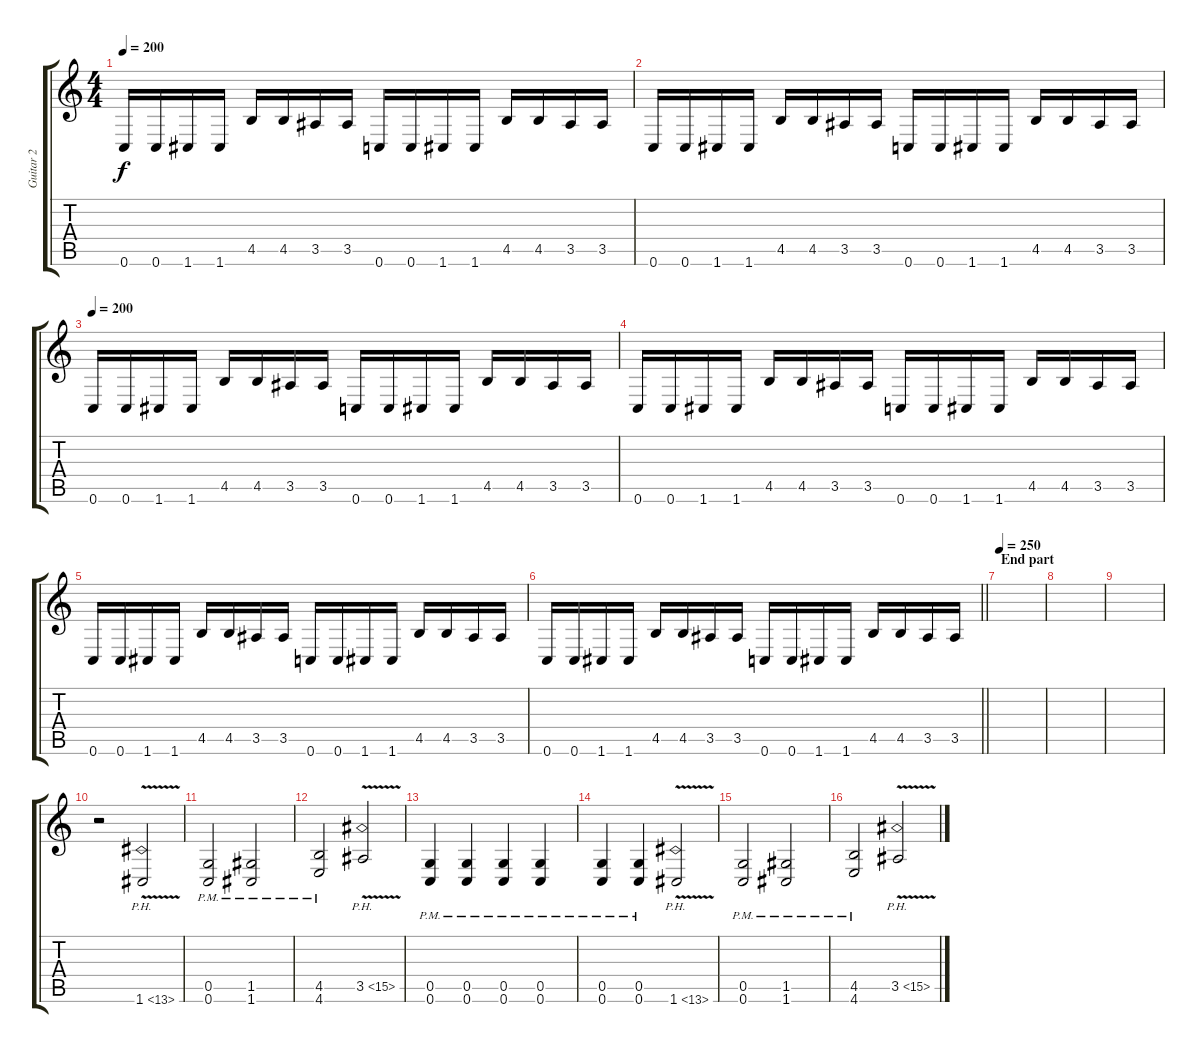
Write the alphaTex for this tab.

\track ("Guitar 2" "Guitar 2") {instrument distortionguitar}
\staff {score tabs}
\tuning (D4 A3 F3 C3 G2 C2) {hide}
\ts (4 4)
\tempo 200
\clef g2
\ks c
0.6.16{dy f} 0.6.16 1.6.16 1.6.16 4.5.16 4.5.16 3.5.16 3.5.16 0.6.16 0.6.16 1.6.16 1.6.16 4.5.16 4.5.16 3.5.16 3.5.16 |
0.6.16 0.6.16 1.6.16 1.6.16 4.5.16 4.5.16 3.5.16 3.5.16 0.6.16 0.6.16 1.6.16 1.6.16 4.5.16 4.5.16 3.5.16 3.5.16 |
\tempo 200
0.6.16 0.6.16 1.6.16 1.6.16 4.5.16 4.5.16 3.5.16 3.5.16 0.6.16 0.6.16 1.6.16 1.6.16 4.5.16 4.5.16 3.5.16 3.5.16 |
0.6.16 0.6.16 1.6.16 1.6.16 4.5.16 4.5.16 3.5.16 3.5.16 0.6.16 0.6.16 1.6.16 1.6.16 4.5.16 4.5.16 3.5.16 3.5.16 |
0.6.16 0.6.16 1.6.16 1.6.16 4.5.16 4.5.16 3.5.16 3.5.16 0.6.16 0.6.16 1.6.16 1.6.16 4.5.16 4.5.16 3.5.16 3.5.16 |
\barLineRight lightlight
0.6.16 0.6.16 1.6.16 1.6.16 4.5.16 4.5.16 3.5.16 3.5.16 0.6.16 0.6.16 1.6.16 1.6.16 4.5.16 4.5.16 3.5.16 3.5.16 |
\section ("" "End part")
\tempo 250
|
|
|
r.2 1.6{ph 12 v}.2{instrument guitarharmonics} |
(0.5{pm} 0.6{pm}).2{instrument distortionguitar} (1.5{pm} 1.6{pm}).2 |
(4.5{pm} 4.6{pm}).2 3.5{ph 12 v}.2{instrument guitarharmonics} |
(0.5{pm} 0.6{pm}).4{instrument distortionguitar} (0.5{pm} 0.6{pm}).4 (0.5{pm} 0.6{pm}).4 (0.5{pm} 0.6{pm}).4 |
(0.5{pm} 0.6{pm}).4 (0.5{pm} 0.6{pm}).4 1.6{ph 12 v}.2{instrument guitarharmonics} |
(0.5{pm} 0.6{pm}).2{instrument distortionguitar} (1.5{pm} 1.6{pm}).2 |
(4.5{pm} 4.6{pm}).2 3.5{ph 12 v}.2{instrument guitarharmonics}
